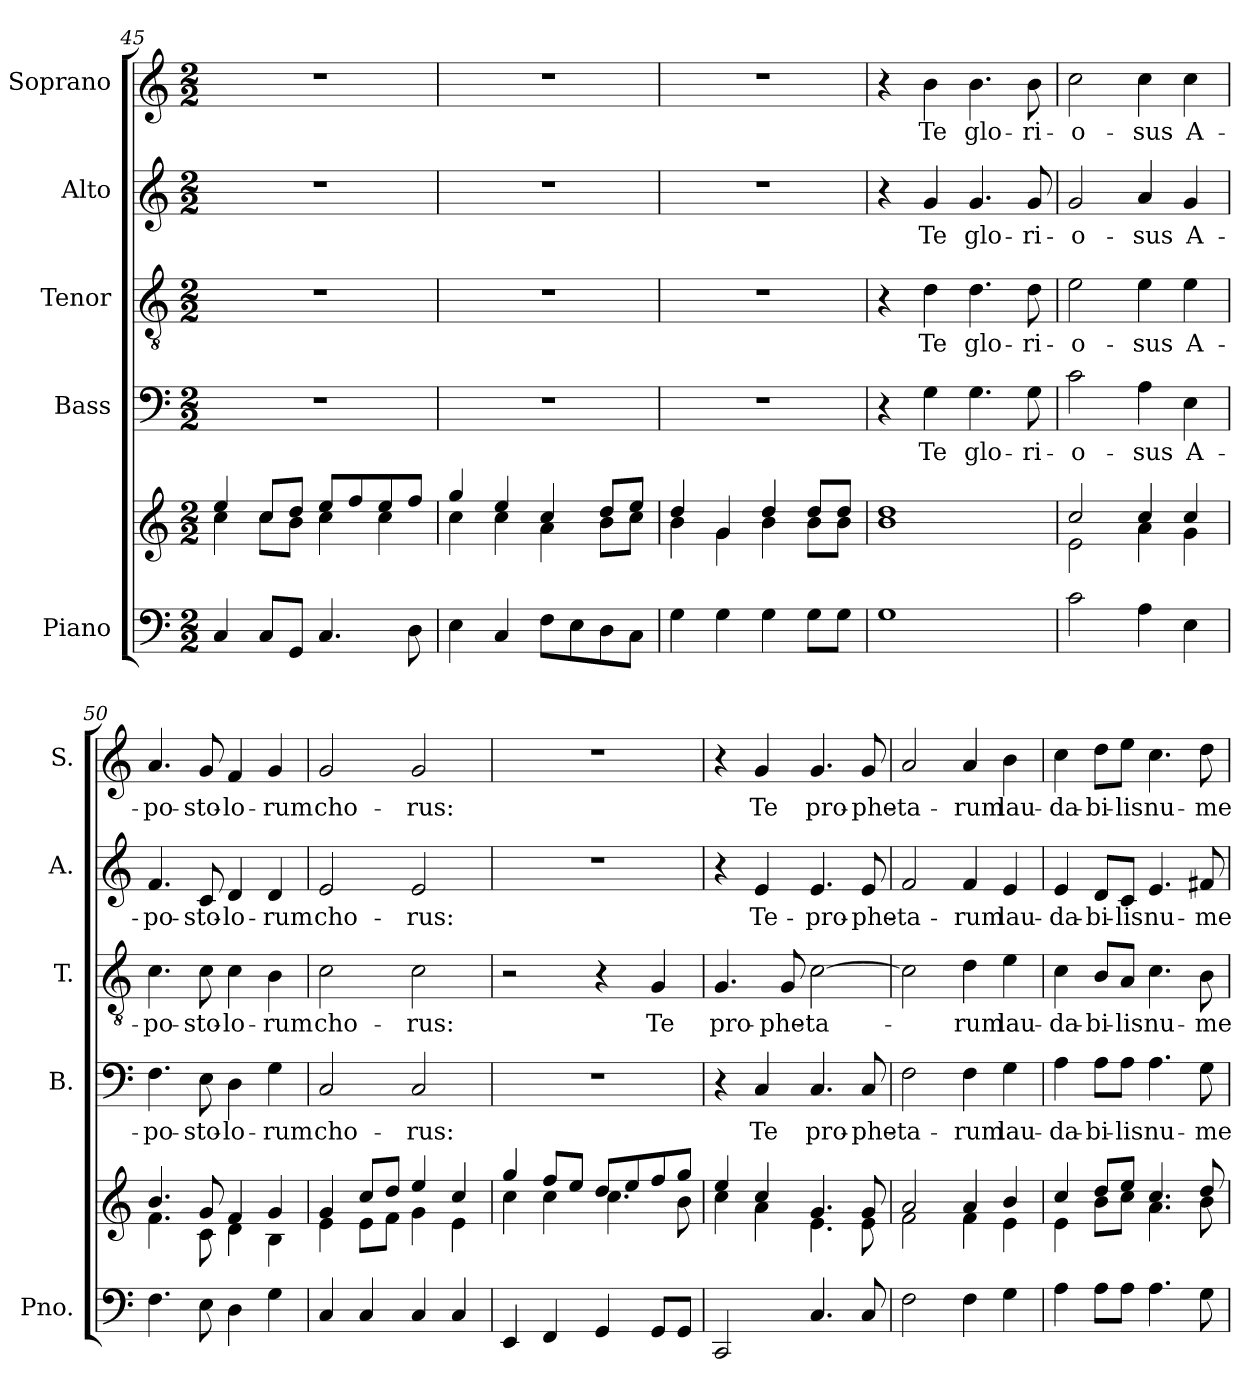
**kern	**kern	**kern	**text	**kern	**text	**kern	**text	**kern	**text
*part5	*part5	*part4	*part4	*part3	*part3	*part2	*part2	*part1	*part1
*staff6	*staff5	*staff4	*staff4	*staff3	*staff3	*staff2	*staff2	*staff1	*staff1
*I"Piano	*	*I"Bass	*	*I"Tenor	*	*I"Alto	*	*I"Soprano	*
*I'Pno.	*	*I'B.	*	*I'T.	*	*I'A.	*	*I'S.	*
*clefF4	*clefG2	*clefF4	*	*clefGv2	*	*clefG2	*	*clefG2	*
*k[]	*k[]	*k[]	*	*k[]	*	*k[]	*	*k[]	*
*M2/2	*M2/2	*M2/2	*	*M2/2	*	*M2/2	*	*M2/2	*
=45	=45	=45	=45	=45	=45	=45	=45	=45	=45
*	*^	*	*	*	*	*	*	*	*
4C/	4ee/	4cc\	1r	.	1r	.	1r	.	1r	.
8C/L	8cc/L	8cc\L	.	.	.	.	.	.	.	.
8GG/J	8dd/J	8b\J	.	.	.	.	.	.	.	.
4.C/	8ee/L	4cc\	.	.	.	.	.	.	.	.
.	8ff/	.	.	.	.	.	.	.	.	.
.	8ee/	4cc\	.	.	.	.	.	.	.	.
8D\	8ff/J	.	.	.	.	.	.	.	.	.
!!LO:PB:g=z
=46	=46	=46	=46	=46	=46	=46	=46	=46	=46	=46
4E\	4gg/	4cc\	1r	.	1r	.	1r	.	1r	.
4C/	4ee/	4cc\	.	.	.	.	.	.	.	.
8F\L	4cc/	4a\	.	.	.	.	.	.	.	.
8E\	.	.	.	.	.	.	.	.	.	.
8D\	8dd/L	8b\L	.	.	.	.	.	.	.	.
8C\J	8ee/J	8cc\J	.	.	.	.	.	.	.	.
=47	=47	=47	=47	=47	=47	=47	=47	=47	=47	=47
4G\	4dd/	4b\	1r	.	1r	.	1r	.	1r	.
4G\	4g/	4g\	.	.	.	.	.	.	.	.
4G\	4dd/	4b\	.	.	.	.	.	.	.	.
8G\L	8dd/L	8b\L	.	.	.	.	.	.	.	.
8G\J	8dd/J	8b\J	.	.	.	.	.	.	.	.
=48	=48	=48	=48	=48	=48	=48	=48	=48	=48	=48
1G	1dd	1b	4r	.	4r	.	4r	.	4r	.
*	*	*	*	*	*	*	*	*	*MM200	*
!	!	!	!	!LO:LY:b	!	!LO:LY:b	!	!LO:LY:b	!	!LO:LY:b
.	.	.	4G\	Te	4d\	Te	4g/	Te	4b\	Te
!	!	!	!	!LO:LY:b	!	!LO:LY:b	!	!LO:LY:b	!	!LO:LY:b
.	.	.	4.G\	glo-	4.d\	glo-	4.g/	glo-	4.b\	glo-
!	!	!	!	!LO:LY:b	!	!LO:LY:b	!	!LO:LY:b	!	!LO:LY:b
.	.	.	8G\	-ri-	8d\	-ri-	8g/	-ri-	8b\	-ri-
=49	=49	=49	=49	=49	=49	=49	=49	=49	=49	=49
!	!	!	!	!LO:LY:b	!	!LO:LY:b	!	!LO:LY:b	!	!LO:LY:b
2c\	2cc/	2e\	2c\	-o-	2e\	-o-	2g/	-o-	2cc\	-o-
!	!	!	!	!LO:LY:b	!	!LO:LY:b	!	!LO:LY:b	!	!LO:LY:b
4A\	4cc/	4a\	4A\	-sus	4e\	-sus	4a/	-sus	4cc\	-sus
!	!	!	!	!LO:LY:b	!	!LO:LY:b	!	!LO:LY:b	!	!LO:LY:b
4E\	4cc/	4g\	4E\	A-	4e\	A-	4g/	A-	4cc\	A-
=50	=50	=50	=50	=50	=50	=50	=50	=50	=50	=50
!	!	!	!	!LO:LY:b	!	!LO:LY:b	!	!LO:LY:b	!	!LO:LY:b
4.F\	4.b/	4.f\	4.F\	-po-	4.c\	-po-	4.f/	-po-	4.a/	-po-
!	!	!	!	!LO:LY:b	!	!LO:LY:b	!	!LO:LY:b	!	!LO:LY:b
8E\	8g/	8c\	8E\	-sto-	8c\	-sto-	8c/	-sto-	8g/	-sto-
!	!	!	!	!LO:LY:b	!	!LO:LY:b	!	!LO:LY:b	!	!LO:LY:b
4D\	4f/	4d\	4D\	-lo-	4c\	-lo-	4d/	-lo-	4f/	-lo-
!	!	!	!	!LO:LY:b	!	!LO:LY:b	!	!LO:LY:b	!	!LO:LY:b
4G\	4g/	4B\	4G\	-rum	4B\	-rum	4d/	-rum	4g/	-rum
=51	=51	=51	=51	=51	=51	=51	=51	=51	=51	=51
!	!	!	!	!LO:LY:b	!	!LO:LY:b	!	!LO:LY:b	!	!LO:LY:b
4C/	4g/	4e\	2C/	cho-	2c\	cho-	2e/	cho-	2g/	cho-
4C/	8cc/L	8e\L	.	.	.	.	.	.	.	.
.	8dd/J	8f\J	.	.	.	.	.	.	.	.
!	!	!	!	!LO:LY:b	!	!LO:LY:b	!	!LO:LY:b	!	!LO:LY:b
4C/	4ee/	4g\	2C/	-rus:	2c\	-rus:	2e/	-rus:	2g/	-rus:
4C/	4cc/	4e\	.	.	.	.	.	.	.	.
=52	=52	=52	=52	=52	=52	=52	=52	=52	=52	=52
4EE/	4gg/	4cc\	1r	.	2r	.	1r	.	1r	.
4FF/	8ff/L	4cc\	.	.	.	.	.	.	.	.
.	8ee/J	.	.	.	.	.	.	.	.	.
4GG/	8dd/L	4.cc\	.	.	4r	.	.	.	.	.
.	8ee/	.	.	.	.	.	.	.	.	.
!	!	!	!	!	!	!LO:LY:b	!	!	!	!
8GG/L	8ff/	.	.	.	4G/	Te	.	.	.	.
8GG/J	8gg/J	8b\	.	.	.	.	.	.	.	.
!!LO:LB:g=z
=53	=53	=53	=53	=53	=53	=53	=53	=53	=53	=53
!	!	!	!	!	!	!LO:LY:b	!	!	!	!
2CC/	4ee/	4cc\	4r	.	4.G/	pro-	4r	.	4r	.
!	!	!	!	!LO:LY:b	!	!	!	!LO:LY:b	!	!LO:LY:b
.	4cc/	4a\	4C/	Te	.	.	4e/	Te-	4g/	Te
!	!	!	!	!	!	!LO:LY:b	!	!	!	!
.	.	.	.	.	8G/	-phe-	.	.	.	.
!	!	!	!	!LO:LY:b	!	!LO:LY:b	!	!LO:LY:b	!	!LO:LY:b
4.C/	4.g/	4.e\	4.C/	pro-	[2c\	-ta-	4.e/	-pro-	4.g/	pro-
!	!	!	!	!LO:LY:b	!	!	!	!LO:LY:b	!	!LO:LY:b
8C/	8g/	8e\	8C/	-phe-	.	.	8e/	-phe-	8g/	-phe-
=54	=54	=54	=54	=54	=54	=54	=54	=54	=54	=54
!	!	!	!	!LO:LY:b	!	!	!	!LO:LY:b	!	!LO:LY:b
2F\	2a/	2f\	2F\	-ta-	2c\]	.	2f/	-ta-	2a/	-ta-
!	!	!	!	!LO:LY:b	!	!LO:LY:b	!	!LO:LY:b	!	!LO:LY:b
4F\	4a/	4f\	4F\	-rum	4d\	-rum	4f/	-rum	4a/	-rum
!	!	!	!	!LO:LY:b	!	!LO:LY:b	!	!LO:LY:b	!	!LO:LY:b
4G\	4b/	4e\	4G\	lau-	4e\	lau-	4e/	lau-	4b\	lau-
=55	=55	=55	=55	=55	=55	=55	=55	=55	=55	=55
!	!	!	!	!LO:LY:b	!	!LO:LY:b	!	!LO:LY:b	!	!LO:LY:b
4A\	4cc/	4e\	4A\	-da-	4c\	-da-	4e/	-da-	4cc\	-da-
!	!	!	!	!LO:LY:b	!	!LO:LY:b	!	!LO:LY:b	!	!LO:LY:b
8A\L	8dd/L	8b\L	8A\L	-bi-	8B/L	-bi-	8d/L	-bi-	8dd\L	-bi-
!	!	!	!	!LO:LY:b	!	!LO:LY:b	!	!LO:LY:b	!	!LO:LY:b
8A\J	8ee/J	8cc\J	8A\J	-lis	8A/J	-lis	8c/J	-lis	8ee\J	-lis
!	!	!	!	!LO:LY:b	!	!LO:LY:b	!	!LO:LY:b	!	!LO:LY:b
4.A\	4.cc/	4.a\	4.A\	nu-	4.c\	nu-	4.e/	nu-	4.cc\	nu-
!	!	!	!	!LO:LY:b	!	!LO:LY:b	!	!LO:LY:b	!	!LO:LY:b
8G\	8dd/	8b\	8G\	-me-	8B\	-me-	8f#X/	-me-	8dd\	-me-
*	*v	*v	*	*	*	*	*	*	*	*
=	=	=	=	=	=	=	=	=	=
*-	*-	*-	*-	*-	*-	*-	*-	*-	*-
